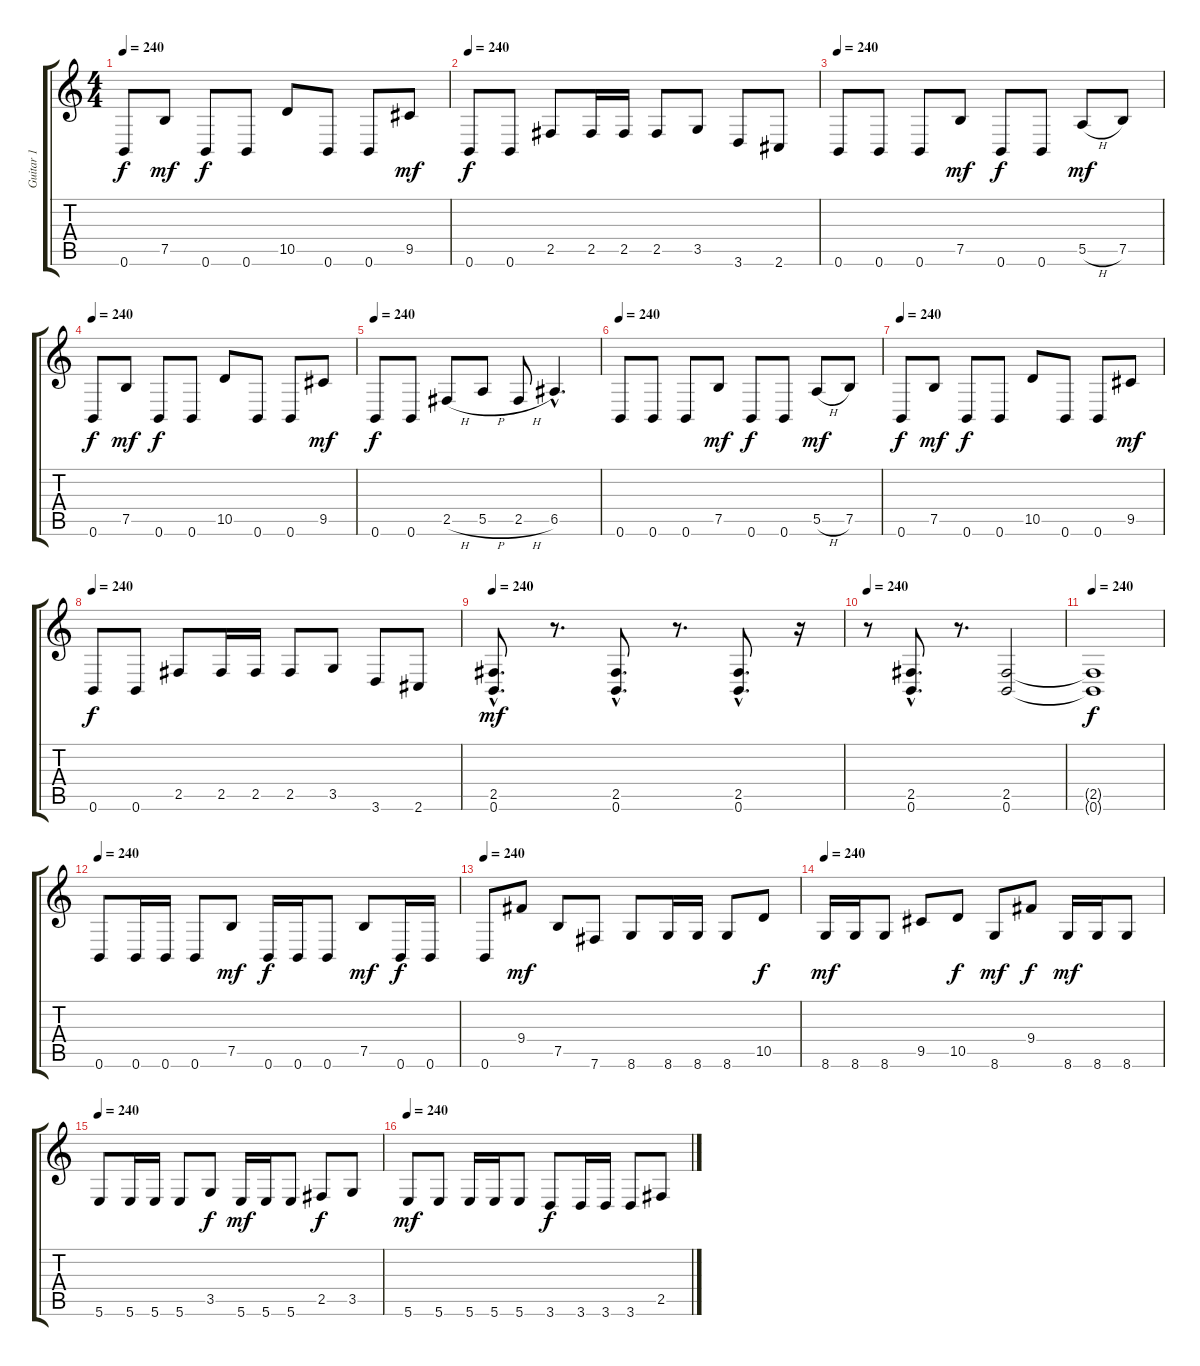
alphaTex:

\track ("Guitar 1" "Guitar 1") {instrument distortionguitar}
\staff {score tabs}
\tuning (B3 Gb3 D3 A2 E2 B1) {hide}
\ts (4 4)
\tempo 240
\clef g2
\ks c
0.6.8{dy f} 7.5.8{dy mf} 0.6.8{dy f} 0.6.8 10.5.8 0.6.8 0.6.8 9.5.8{dy mf} |
\tempo 240
0.6.8{dy f} 0.6.8 2.5.8 2.5.16 2.5.16 2.5.8 3.5.8 3.6.8 2.6.8 |
\tempo 240
0.6.8 0.6.8 0.6.8 7.5.8{dy mf} 0.6.8{dy f} 0.6.8 5.5{h}.8{dy mf} 7.5.8 |
\tempo 240
0.6.8{dy f} 7.5.8{dy mf} 0.6.8{dy f} 0.6.8 10.5.8 0.6.8 0.6.8 9.5.8{dy mf} |
\tempo 240
0.6.8{dy f} 0.6.8 2.5{h}.8 5.5{h}.8 2.5{h}.8 6.5{hac}.4{d} |
\tempo 240
0.6.8 0.6.8 0.6.8 7.5.8{dy mf} 0.6.8{dy f} 0.6.8 5.5{h}.8{dy mf} 7.5.8 |
\tempo 240
0.6.8{dy f} 7.5.8{dy mf} 0.6.8{dy f} 0.6.8 10.5.8 0.6.8 0.6.8 9.5.8{dy mf} |
\tempo 240
0.6.8{dy f} 0.6.8 2.5.8 2.5.16 2.5.16 2.5.8 3.5.8 3.6.8 2.6.8 |
\tempo 240
(2.5{hac} 0.6{hac}).8{d dy mf} r.8{d} (2.5{hac} 0.6{hac}).8{d} r.8{d} (2.5{hac} 0.6{hac}).8{d} r.16 |
\tempo 240
r.8 (2.5{hac} 0.6{hac}).8{d} r.8{d} (2.5 0.6).2 |
\tempo 240
(2.5{t} 0.6{t}).1{dy f} |
\tempo 240
0.6.8 0.6.16 0.6.16 0.6.8 7.5.8{dy mf} 0.6.16{dy f} 0.6.16 0.6.8 7.5.8{dy mf} 0.6.16{dy f} 0.6.16 |
\tempo 240
0.6.8 9.4.8{dy mf} 7.5.8 7.6.8 8.6.8 8.6.16 8.6.16 8.6.8 10.5.8{dy f} |
\tempo 240
8.6.16{dy mf} 8.6.16 8.6.8 9.5.8 10.5.8{dy f} 8.6.8{dy mf} 9.4.8{dy f} 8.6.16{dy mf} 8.6.16 8.6.8 |
\tempo 240
5.6.8 5.6.16 5.6.16 5.6.8 3.5.8{dy f} 5.6.16{dy mf} 5.6.16 5.6.8 2.5.8{dy f} 3.5.8 |
\tempo 240
5.6.8{dy mf} 5.6.8 5.6.16 5.6.16 5.6.8 3.6.8{dy f} 3.6.16 3.6.16 3.6.8 2.5.8
